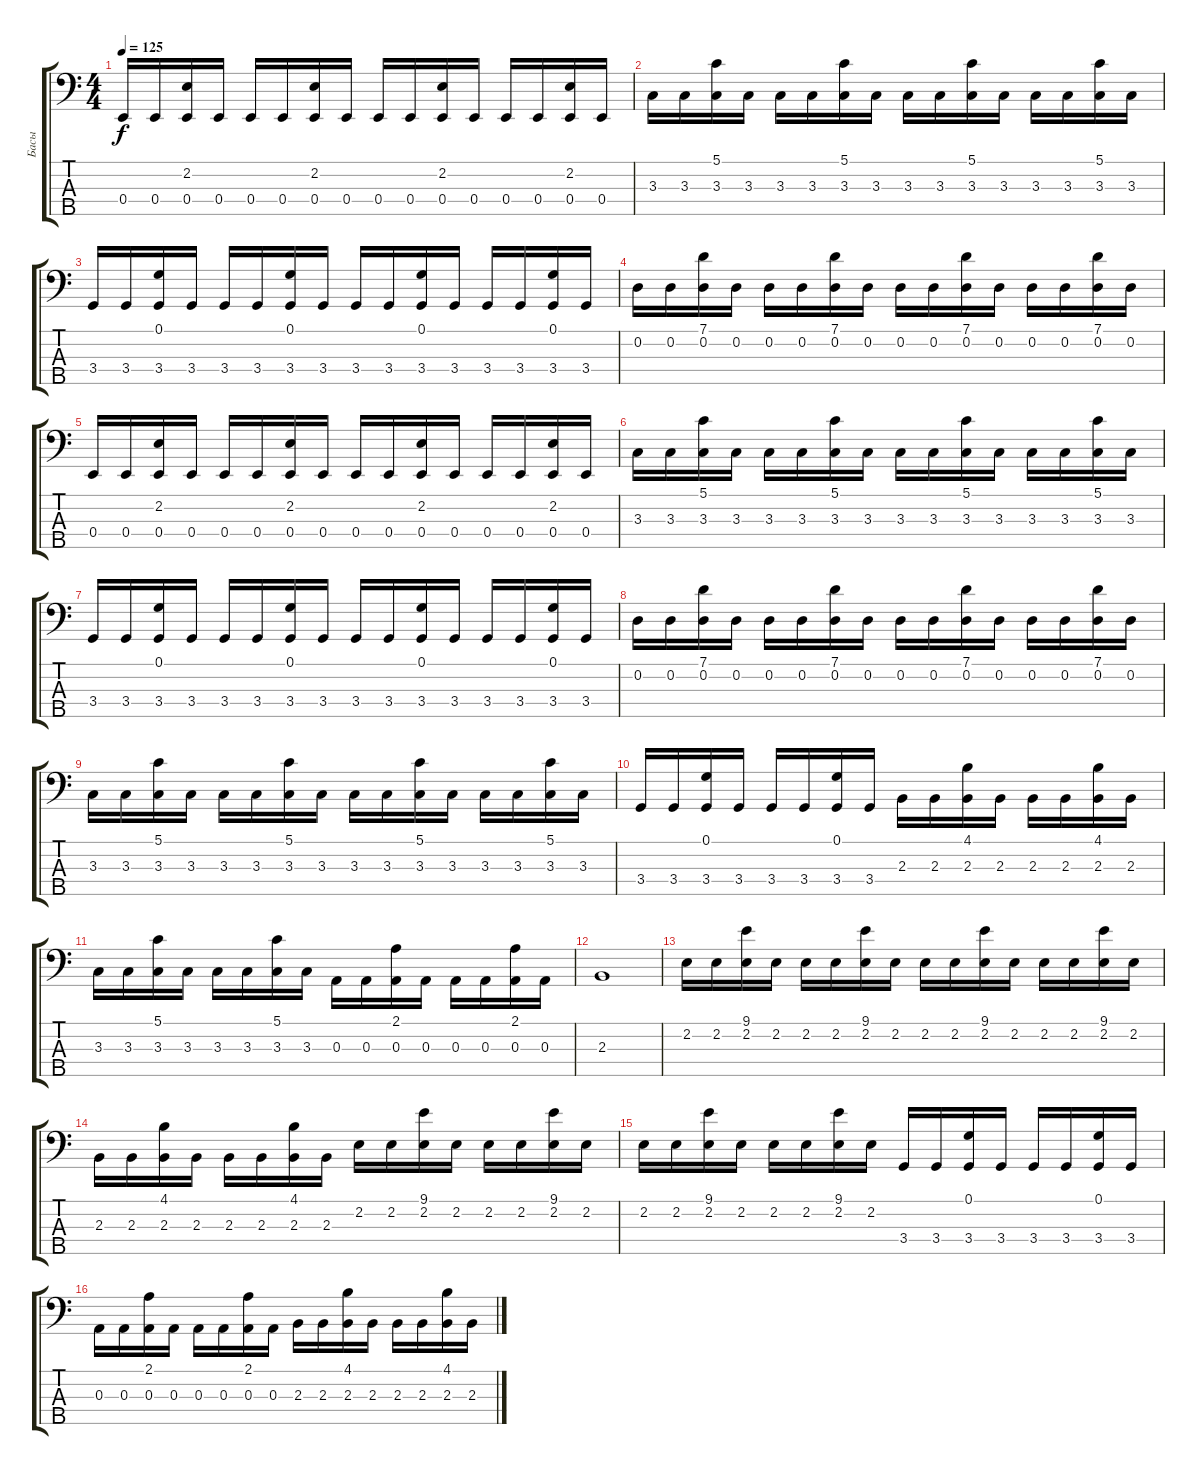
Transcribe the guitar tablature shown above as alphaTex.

\track ("Басы" "Басы") {instrument electricbassfinger}
\staff {score tabs}
\tuning (G2 D2 A1 E1 B0) {hide}
\ts (4 4)
\tempo 125
\clef f4
\ks c
0.4.16{dy f} 0.4.16 (2.2 0.4).16 0.4.16 0.4.16 0.4.16 (2.2 0.4).16 0.4.16 0.4.16 0.4.16 (2.2 0.4).16 0.4.16 0.4.16 0.4.16 (2.2 0.4).16 0.4.16 |
3.3.16 3.3.16 (5.1 3.3).16 3.3.16 3.3.16 3.3.16 (5.1 3.3).16 3.3.16 3.3.16 3.3.16 (5.1 3.3).16 3.3.16 3.3.16 3.3.16 (5.1 3.3).16 3.3.16 |
3.4.16 3.4.16 (0.1 3.4).16 3.4.16 3.4.16 3.4.16 (0.1 3.4).16 3.4.16 3.4.16 3.4.16 (0.1 3.4).16 3.4.16 3.4.16 3.4.16 (0.1 3.4).16 3.4.16 |
0.2.16 0.2.16 (7.1 0.2).16 0.2.16 0.2.16 0.2.16 (7.1 0.2).16 0.2.16 0.2.16 0.2.16 (7.1 0.2).16 0.2.16 0.2.16 0.2.16 (7.1 0.2).16 0.2.16 |
0.4.16 0.4.16 (2.2 0.4).16 0.4.16 0.4.16 0.4.16 (2.2 0.4).16 0.4.16 0.4.16 0.4.16 (2.2 0.4).16 0.4.16 0.4.16 0.4.16 (2.2 0.4).16 0.4.16 |
3.3.16 3.3.16 (5.1 3.3).16 3.3.16 3.3.16 3.3.16 (5.1 3.3).16 3.3.16 3.3.16 3.3.16 (5.1 3.3).16 3.3.16 3.3.16 3.3.16 (5.1 3.3).16 3.3.16 |
3.4.16 3.4.16 (0.1 3.4).16 3.4.16 3.4.16 3.4.16 (0.1 3.4).16 3.4.16 3.4.16 3.4.16 (0.1 3.4).16 3.4.16 3.4.16 3.4.16 (0.1 3.4).16 3.4.16 |
0.2.16 0.2.16 (7.1 0.2).16 0.2.16 0.2.16 0.2.16 (7.1 0.2).16 0.2.16 0.2.16 0.2.16 (7.1 0.2).16 0.2.16 0.2.16 0.2.16 (7.1 0.2).16 0.2.16 |
3.3.16 3.3.16 (5.1 3.3).16 3.3.16 3.3.16 3.3.16 (5.1 3.3).16 3.3.16 3.3.16 3.3.16 (5.1 3.3).16 3.3.16 3.3.16 3.3.16 (5.1 3.3).16 3.3.16 |
3.4.16 3.4.16 (0.1 3.4).16 3.4.16 3.4.16 3.4.16 (0.1 3.4).16 3.4.16 2.3.16 2.3.16 (4.1 2.3).16 2.3.16 2.3.16 2.3.16 (4.1 2.3).16 2.3.16 |
3.3.16 3.3.16 (5.1 3.3).16 3.3.16 3.3.16 3.3.16 (5.1 3.3).16 3.3.16 0.3.16 0.3.16 (2.1 0.3).16 0.3.16 0.3.16 0.3.16 (2.1 0.3).16 0.3.16 |
2.3.1 |
2.2.16 2.2.16 (9.1 2.2).16 2.2.16 2.2.16 2.2.16 (9.1 2.2).16 2.2.16 2.2.16 2.2.16 (9.1 2.2).16 2.2.16 2.2.16 2.2.16 (9.1 2.2).16 2.2.16 |
2.3.16 2.3.16 (4.1 2.3).16 2.3.16 2.3.16 2.3.16 (4.1 2.3).16 2.3.16 2.2.16 2.2.16 (9.1 2.2).16 2.2.16 2.2.16 2.2.16 (9.1 2.2).16 2.2.16 |
2.2.16 2.2.16 (9.1 2.2).16 2.2.16 2.2.16 2.2.16 (9.1 2.2).16 2.2.16 3.4.16 3.4.16 (0.1 3.4).16 3.4.16 3.4.16 3.4.16 (0.1 3.4).16 3.4.16 |
0.3.16 0.3.16 (2.1 0.3).16 0.3.16 0.3.16 0.3.16 (2.1 0.3).16 0.3.16 2.3.16 2.3.16 (4.1 2.3).16 2.3.16 2.3.16 2.3.16 (4.1 2.3).16 2.3.16
